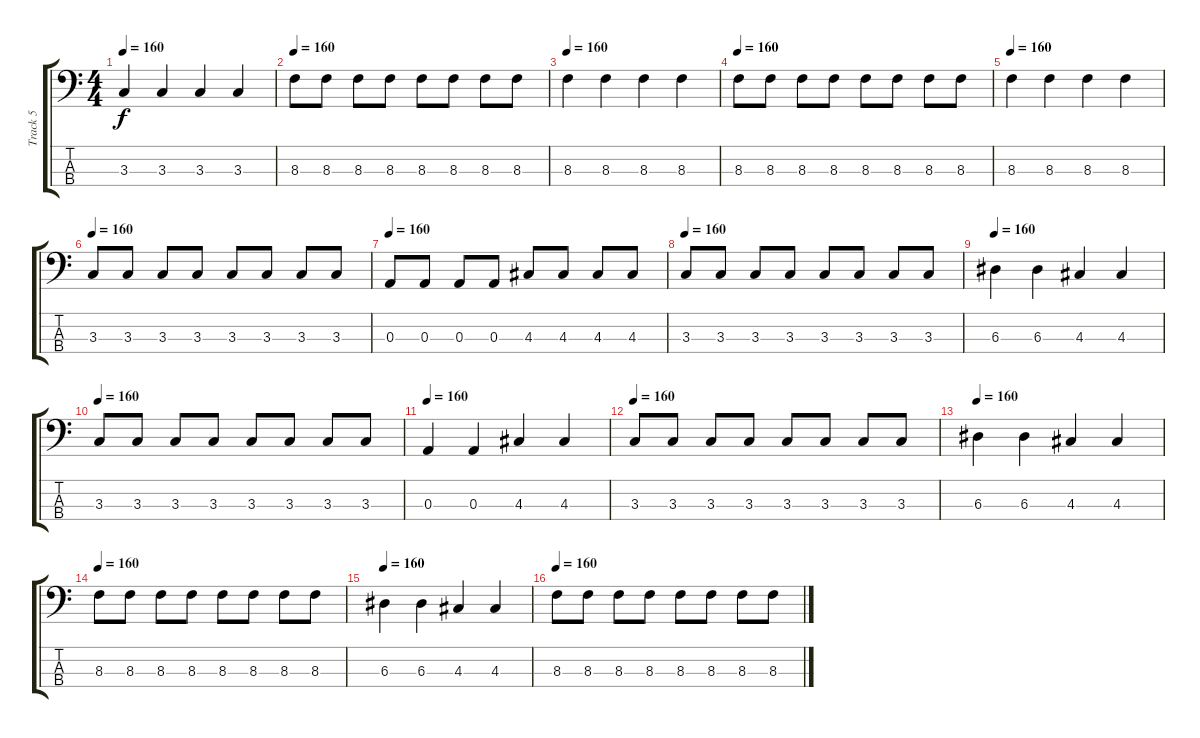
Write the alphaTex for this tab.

\track ("Track 5" "Track 5") {instrument electricbassfinger}
\staff {score tabs}
\tuning (G2 D2 A1 E1) {hide}
\ts (4 4)
\tempo 160
\clef f4
\ks c
3.3.4{dy f} 3.3.4 3.3.4 3.3.4 |
\tempo 160
8.3.8 8.3.8 8.3.8 8.3.8 8.3.8 8.3.8 8.3.8 8.3.8 |
\tempo 160
8.3.4 8.3.4 8.3.4 8.3.4 |
\tempo 160
8.3.8 8.3.8 8.3.8 8.3.8 8.3.8 8.3.8 8.3.8 8.3.8 |
\tempo 160
8.3.4 8.3.4 8.3.4 8.3.4 |
\tempo 160
3.3.8 3.3.8 3.3.8 3.3.8 3.3.8 3.3.8 3.3.8 3.3.8 |
\tempo 160
0.3.8 0.3.8 0.3.8 0.3.8 4.3.8 4.3.8 4.3.8 4.3.8 |
\tempo 160
3.3.8 3.3.8 3.3.8 3.3.8 3.3.8 3.3.8 3.3.8 3.3.8 |
\tempo 160
6.3.4 6.3.4 4.3.4 4.3.4 |
\tempo 160
3.3.8 3.3.8 3.3.8 3.3.8 3.3.8 3.3.8 3.3.8 3.3.8 |
\tempo 160
0.3.4 0.3.4 4.3.4 4.3.4 |
\tempo 160
3.3.8 3.3.8 3.3.8 3.3.8 3.3.8 3.3.8 3.3.8 3.3.8 |
\tempo 160
6.3.4 6.3.4 4.3.4 4.3.4 |
\tempo 160
8.3.8 8.3.8 8.3.8 8.3.8 8.3.8 8.3.8 8.3.8 8.3.8 |
\tempo 160
6.3.4 6.3.4 4.3.4 4.3.4 |
\tempo 160
8.3.8 8.3.8 8.3.8 8.3.8 8.3.8 8.3.8 8.3.8 8.3.8
